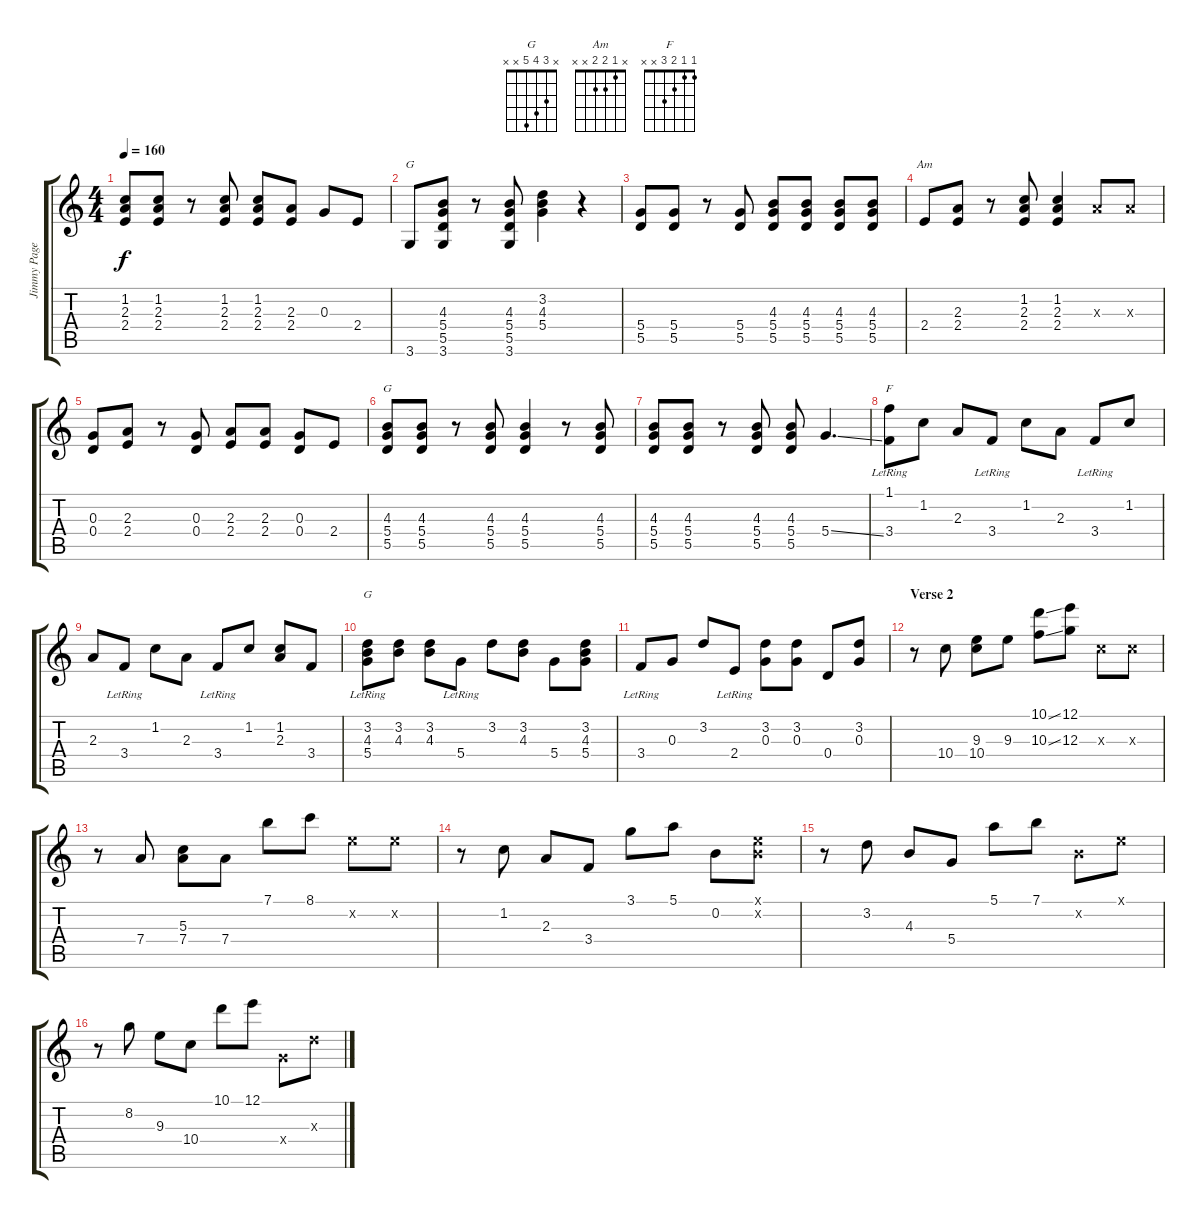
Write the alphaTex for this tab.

\track ("Jimmy Page - Rhythm Guitar" "Jimmy Page") {instrument electricguitarclean}
\staff {score tabs}
\tuning (E4 B3 G3 D3 A2 E2) {hide}
\chord ("G" x 3 4 5 5 3)
\chord ("Am" x 1 2 2 x x)
\chord ("G" x x 4 5 5 x)
\chord ("F" 1 1 2 3 x x)
\chord ("G" x 3 4 5 x x)
\ts (4 4)
\tempo 160
\clef g2
\ks c
(1.2 2.3 2.4).8{dy f} (1.2 2.3 2.4).8 r.8 (1.2 2.3 2.4).8 (1.2 2.3 2.4).8 (2.3 2.4).8 0.3.8 2.4.8 |
3.6.8{ch "G"} (4.3 5.4 5.5 3.6).8 r.8 (4.3 5.4 5.5 3.6).8 (3.2 4.3 5.4).4 r.4 |
(5.4 5.5).8 (5.4 5.5).8 r.8 (5.4 5.5).8 (4.3 5.4 5.5).8 (4.3 5.4 5.5).8 (4.3 5.4 5.5).8 (4.3 5.4 5.5).8 |
2.4.8{ch "Am"} (2.3 2.4).8 r.8 (1.2 2.3 2.4).8 (1.2 2.3 2.4).4 2.3{x}.8 2.3{x}.8 |
(0.3 0.4).8 (2.3 2.4).8 r.8 (0.3 0.4).8 (2.3 2.4).8 (2.3 2.4).8 (0.3 0.4).8 2.4.8 |
(4.3 5.4 5.5).8{ch "G"} (4.3 5.4 5.5).8 r.8 (4.3 5.4 5.5).8 (4.3 5.4 5.5).4 r.8 (4.3 5.4 5.5).8 |
(4.3 5.4 5.5).8 (4.3 5.4 5.5).8 r.8 (4.3 5.4 5.5).8 (4.3 5.4 5.5).8 5.4{ss}.4{d} |
(1.1 3.4{lr}).8{ch "F"} 1.2.8 2.3.8 3.4{lr}.8 1.2.8 2.3.8 3.4{lr}.8 1.2.8 |
2.3.8 3.4{lr}.8 1.2.8 2.3.8 3.4{lr}.8 1.2.8 (1.2 2.3).8 3.4.8 |
(3.2 4.3 5.4{lr}).8{ch "G"} (3.2 4.3).8 (3.2 4.3).8 5.4{lr}.8 3.2.8 (3.2 4.3).8 5.4.8 (3.2 4.3 5.4).8 |
3.4{lr}.8 0.3.8 3.2.8 2.4{lr}.8 (3.2 0.3).8 (3.2 0.3).8 0.4.8 (3.2 0.3).8 |
\section ("" "Verse 2")
r.8 10.4.8 (9.3 10.4).8 9.3.8 (10.1{ss} 10.3{ss}).8 (12.1 12.3).8 5.3{x}.8 5.3{x}.8 |
r.8 7.4.8 (5.3 7.4).8 7.4.8 7.1.8 8.1.8 5.2{x}.8 5.2{x}.8 |
r.8 1.2.8 2.3.8 3.4.8 3.1.8 5.1.8 0.2.8 (0.1{x} 0.2{x}).8 |
r.8 3.2.8 4.3.8 5.4.8 5.1.8 7.1.8 0.2{x}.8 0.1{x}.8 |
r.8 8.2.8 9.3.8 10.4.8 10.1.8 12.1.8 5.4{x}.8 7.3{x}.8
